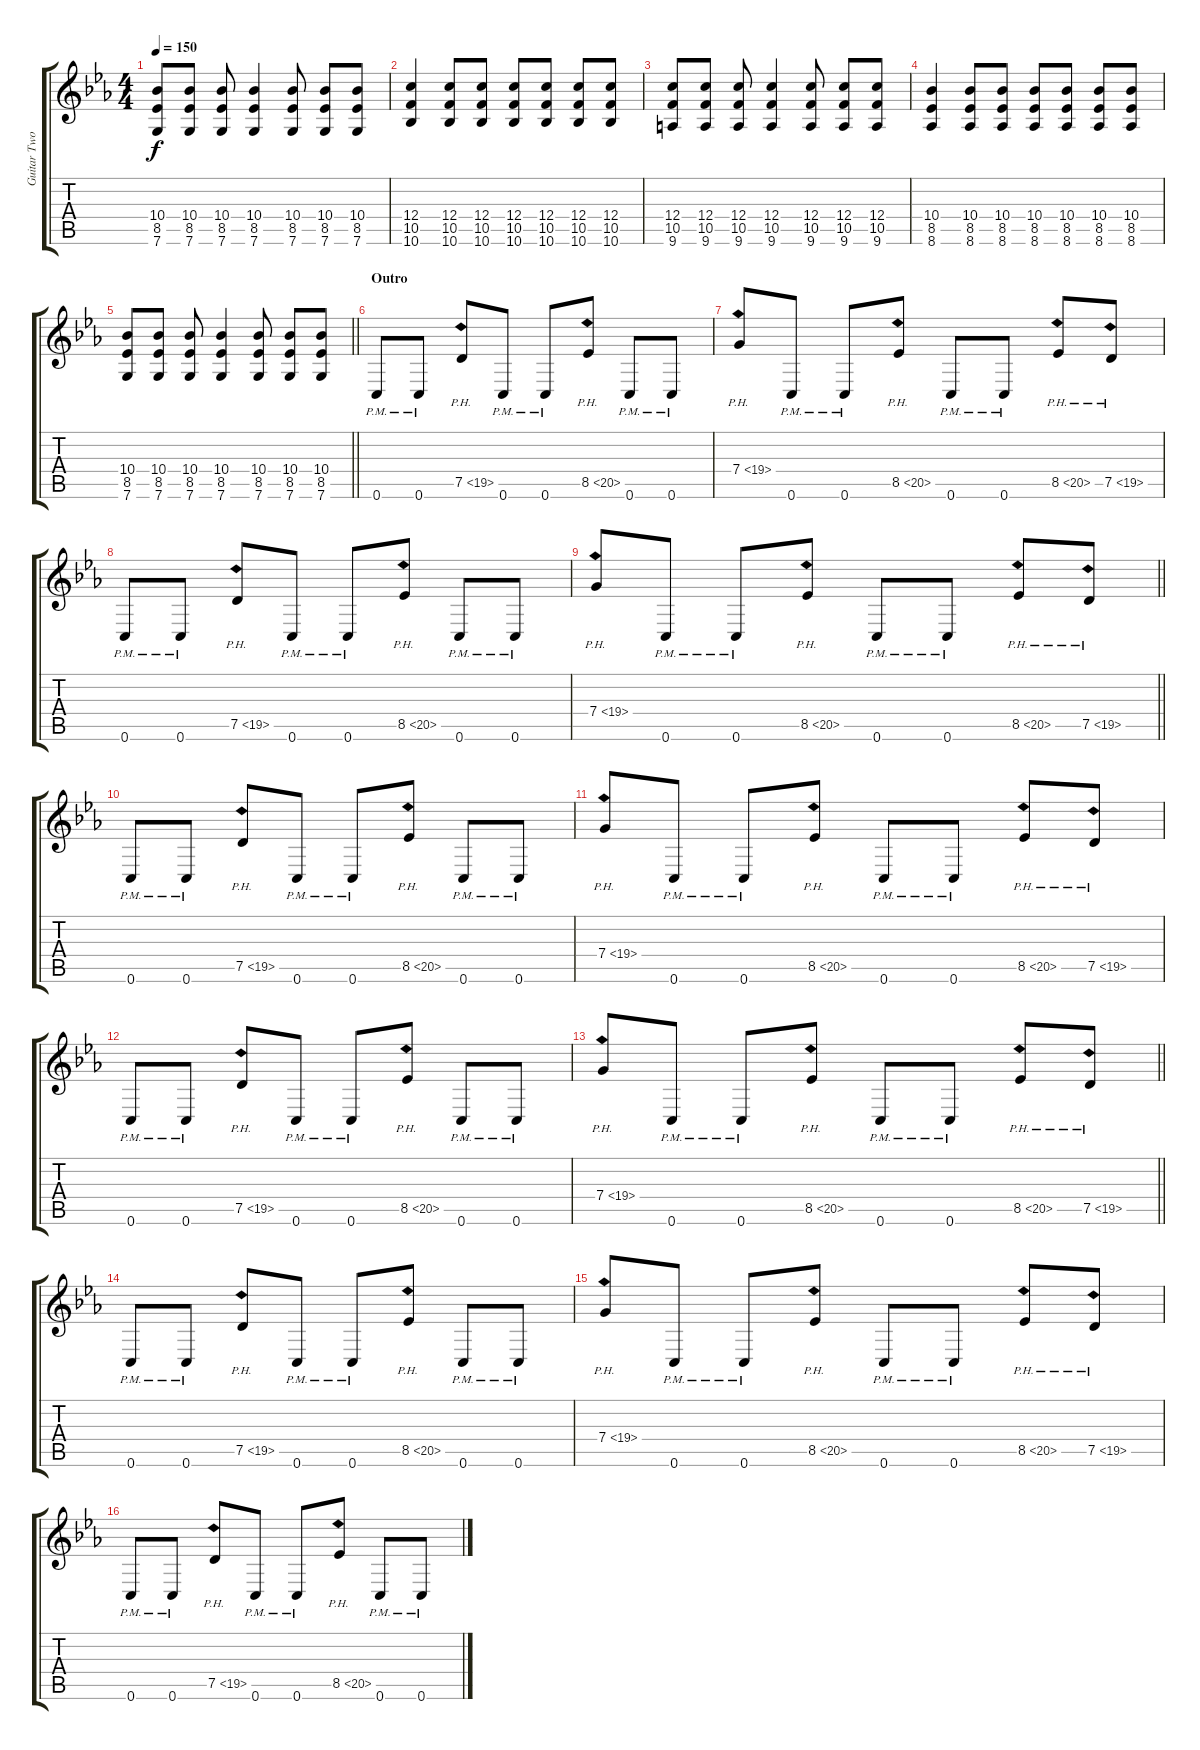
\track ("Guitar Two" "Guitar Two") {instrument distortionguitar}
\staff {score tabs}
\tuning (E4 C4 G3 C3 G2 C2) {hide}
\ts (4 4)
\tempo 150
\clef g2
\ks cminor
(10.4 8.5 7.6).8{dy f} (10.4 8.5 7.6).8 (10.4 8.5 7.6).8 (10.4 8.5 7.6).4 (10.4 8.5 7.6).8 (10.4 8.5 7.6).8 (10.4 8.5 7.6).8 |
(12.4 10.5 10.6).4 (12.4 10.5 10.6).8 (12.4 10.5 10.6).8 (12.4 10.5 10.6).8 (12.4 10.5 10.6).8 (12.4 10.5 10.6).8 (12.4 10.5 10.6).8 |
(12.4 10.5 9.6).8 (12.4 10.5 9.6).8 (12.4 10.5 9.6).8 (12.4 10.5 9.6).4 (12.4 10.5 9.6).8 (12.4 10.5 9.6).8 (12.4 10.5 9.6).8 |
(10.4 8.5 8.6).4 (10.4 8.5 8.6).8 (10.4 8.5 8.6).8 (10.4 8.5 8.6).8 (10.4 8.5 8.6).8 (10.4 8.5 8.6).8 (10.4 8.5 8.6).8 |
\barLineRight lightlight
(10.4 8.5 7.6).8 (10.4 8.5 7.6).8 (10.4 8.5 7.6).8 (10.4 8.5 7.6).4 (10.4 8.5 7.6).8 (10.4 8.5 7.6).8 (10.4 8.5 7.6).8 |
\section ("" "Outro")
0.6{pm}.8 0.6{pm}.8 7.5{ph 12}.8 0.6{pm}.8 0.6{pm}.8 8.5{ph 12}.8 0.6{pm}.8 0.6{pm}.8 |
7.4{ph 12}.8 0.6{pm}.8 0.6{pm}.8 8.5{ph 12}.8 0.6{pm}.8 0.6{pm}.8 8.5{ph 12}.8 7.5{ph 12}.8 |
0.6{pm}.8 0.6{pm}.8 7.5{ph 12}.8 0.6{pm}.8 0.6{pm}.8 8.5{ph 12}.8 0.6{pm}.8 0.6{pm}.8 |
\barLineRight lightlight
7.4{ph 12}.8 0.6{pm}.8 0.6{pm}.8 8.5{ph 12}.8 0.6{pm}.8 0.6{pm}.8 8.5{ph 12}.8 7.5{ph 12}.8 |
0.6{pm}.8{volume 14 balance 8} 0.6{pm}.8 7.5{ph 12}.8 0.6{pm}.8 0.6{pm}.8 8.5{ph 12}.8 0.6{pm}.8 0.6{pm}.8 |
7.4{ph 12}.8 0.6{pm}.8 0.6{pm}.8 8.5{ph 12}.8 0.6{pm}.8 0.6{pm}.8 8.5{ph 12}.8 7.5{ph 12}.8 |
0.6{pm}.8 0.6{pm}.8 7.5{ph 12}.8 0.6{pm}.8 0.6{pm}.8 8.5{ph 12}.8 0.6{pm}.8 0.6{pm}.8 |
\barLineRight lightlight
7.4{ph 12}.8 0.6{pm}.8 0.6{pm}.8 8.5{ph 12}.8 0.6{pm}.8 0.6{pm}.8 8.5{ph 12}.8 7.5{ph 12}.8 |
0.6{pm}.8 0.6{pm}.8 7.5{ph 12}.8 0.6{pm}.8 0.6{pm}.8 8.5{ph 12}.8 0.6{pm}.8 0.6{pm}.8 |
7.4{ph 12}.8 0.6{pm}.8 0.6{pm}.8 8.5{ph 12}.8 0.6{pm}.8 0.6{pm}.8 8.5{ph 12}.8 7.5{ph 12}.8 |
0.6{pm}.8 0.6{pm}.8 7.5{ph 12}.8 0.6{pm}.8 0.6{pm}.8 8.5{ph 12}.8 0.6{pm}.8 0.6{pm}.8
